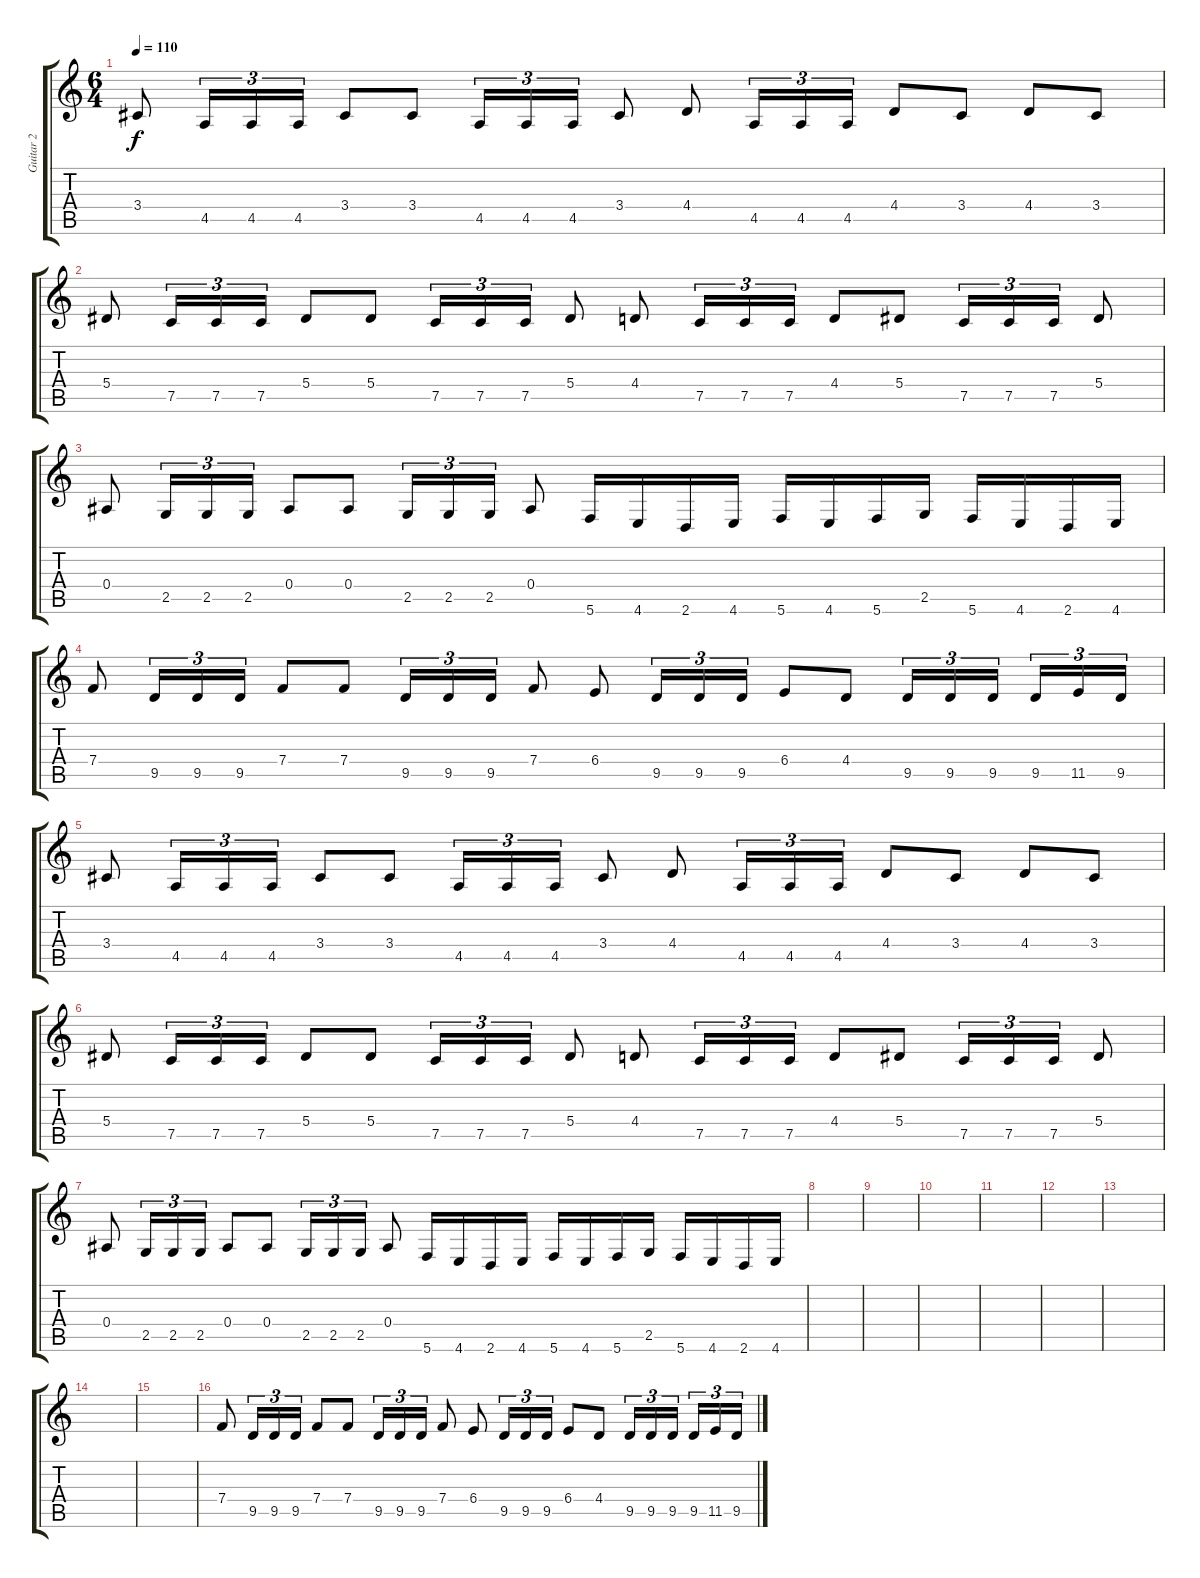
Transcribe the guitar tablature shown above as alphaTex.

\track ("Guitar 2" "Guitar 2") {instrument distortionguitar}
\staff {score tabs}
\tuning (C4 G3 Eb3 Bb2 F2 C2) {hide}
\ts (6 4)
\tempo 110
\clef g2
\ks c
3.4.8{dy f} 4.5.16{tu (3 2)} 4.5.16{tu (3 2)} 4.5.16{tu (3 2)} 3.4.8 3.4.8 4.5.16{tu (3 2)} 4.5.16{tu (3 2)} 4.5.16{tu (3 2)} 3.4.8 4.4.8 4.5.16{tu (3 2)} 4.5.16{tu (3 2)} 4.5.16{tu (3 2)} 4.4.8 3.4.8 4.4.8 3.4.8 |
5.4.8 7.5.16{tu (3 2)} 7.5.16{tu (3 2)} 7.5.16{tu (3 2)} 5.4.8 5.4.8 7.5.16{tu (3 2)} 7.5.16{tu (3 2)} 7.5.16{tu (3 2)} 5.4.8 4.4.8 7.5.16{tu (3 2)} 7.5.16{tu (3 2)} 7.5.16{tu (3 2)} 4.4.8 5.4.8 7.5.16{tu (3 2)} 7.5.16{tu (3 2)} 7.5.16{tu (3 2)} 5.4.8 |
0.4.8 2.5.16{tu (3 2)} 2.5.16{tu (3 2)} 2.5.16{tu (3 2)} 0.4.8 0.4.8 2.5.16{tu (3 2)} 2.5.16{tu (3 2)} 2.5.16{tu (3 2)} 0.4.8 5.6.16 4.6.16 2.6.16 4.6.16 5.6.16 4.6.16 5.6.16 2.5.16 5.6.16 4.6.16 2.6.16 4.6.16 |
7.4.8 9.5.16{tu (3 2)} 9.5.16{tu (3 2)} 9.5.16{tu (3 2)} 7.4.8 7.4.8 9.5.16{tu (3 2)} 9.5.16{tu (3 2)} 9.5.16{tu (3 2)} 7.4.8 6.4.8 9.5.16{tu (3 2)} 9.5.16{tu (3 2)} 9.5.16{tu (3 2)} 6.4.8 4.4.8 9.5.16{tu (3 2)} 9.5.16{tu (3 2)} 9.5.16{tu (3 2)} 9.5.16{tu (3 2)} 11.5.16{tu (3 2)} 9.5.16{tu (3 2)} |
3.4.8 4.5.16{tu (3 2)} 4.5.16{tu (3 2)} 4.5.16{tu (3 2)} 3.4.8 3.4.8 4.5.16{tu (3 2)} 4.5.16{tu (3 2)} 4.5.16{tu (3 2)} 3.4.8 4.4.8 4.5.16{tu (3 2)} 4.5.16{tu (3 2)} 4.5.16{tu (3 2)} 4.4.8 3.4.8 4.4.8 3.4.8 |
5.4.8 7.5.16{tu (3 2)} 7.5.16{tu (3 2)} 7.5.16{tu (3 2)} 5.4.8 5.4.8 7.5.16{tu (3 2)} 7.5.16{tu (3 2)} 7.5.16{tu (3 2)} 5.4.8 4.4.8 7.5.16{tu (3 2)} 7.5.16{tu (3 2)} 7.5.16{tu (3 2)} 4.4.8 5.4.8 7.5.16{tu (3 2)} 7.5.16{tu (3 2)} 7.5.16{tu (3 2)} 5.4.8 |
0.4.8 2.5.16{tu (3 2)} 2.5.16{tu (3 2)} 2.5.16{tu (3 2)} 0.4.8 0.4.8 2.5.16{tu (3 2)} 2.5.16{tu (3 2)} 2.5.16{tu (3 2)} 0.4.8 5.6.16 4.6.16 2.6.16 4.6.16 5.6.16 4.6.16 5.6.16 2.5.16 5.6.16 4.6.16 2.6.16 4.6.16 |
|
|
|
|
|
|
|
|
7.4.8 9.5.16{tu (3 2)} 9.5.16{tu (3 2)} 9.5.16{tu (3 2)} 7.4.8 7.4.8 9.5.16{tu (3 2)} 9.5.16{tu (3 2)} 9.5.16{tu (3 2)} 7.4.8 6.4.8 9.5.16{tu (3 2)} 9.5.16{tu (3 2)} 9.5.16{tu (3 2)} 6.4.8 4.4.8 9.5.16{tu (3 2)} 9.5.16{tu (3 2)} 9.5.16{tu (3 2)} 9.5.16{tu (3 2)} 11.5.16{tu (3 2)} 9.5.16{tu (3 2)}
